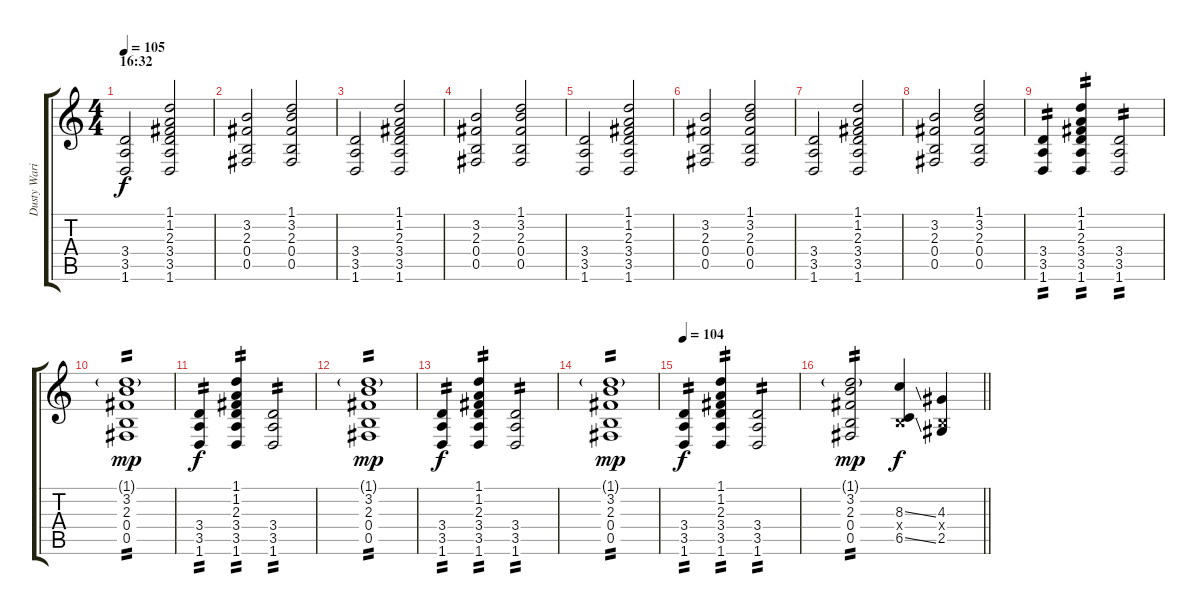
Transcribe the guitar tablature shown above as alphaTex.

\track ("Dusty Waring" "Dusty Wari") {instrument distortionguitar}
\staff {score tabs}
\tuning (Db4 Ab3 E3 B2 Gb2 Db2) {hide}
\ts (4 4)
\section ("" "16:32")
\tempo 105
\clef g2
\ks c
(3.4 3.5 1.6).2{dy f} (1.1 1.2 2.3 3.4 3.5 1.6).2 |
(3.2 2.3 0.4 0.5).2 (1.1 3.2 2.3 0.4 0.5).2 |
(3.4 3.5 1.6).2 (1.1 1.2 2.3 3.4 3.5 1.6).2 |
(3.2 2.3 0.4 0.5).2 (1.1 3.2 2.3 0.4 0.5).2 |
(3.4 3.5 1.6).2 (1.1 1.2 2.3 3.4 3.5 1.6).2 |
(3.2 2.3 0.4 0.5).2 (1.1 3.2 2.3 0.4 0.5).2 |
(3.4 3.5 1.6).2 (1.1 1.2 2.3 3.4 3.5 1.6).2 |
(3.2 2.3 0.4 0.5).2 (1.1 3.2 2.3 0.4 0.5).2 |
(3.4 3.5 1.6).4{tp 2} (1.1 1.2 2.3 3.4 3.5 1.6).4{tp 2} (3.4 3.5 1.6).2{tp 2} |
(1.1{g} 3.2 2.3 0.4 0.5).1{tp 2 dy mp} |
(3.4 3.5 1.6).4{tp 2 dy f} (1.1 1.2 2.3 3.4 3.5 1.6).4{tp 2} (3.4 3.5 1.6).2{tp 2} |
(1.1{g} 3.2 2.3 0.4 0.5).1{tp 2 dy mp} |
(3.4 3.5 1.6).4{tp 2 dy f} (1.1 1.2 2.3 3.4 3.5 1.6).4{tp 2} (3.4 3.5 1.6).2{tp 2} |
(1.1{g} 3.2 2.3 0.4 0.5).1{tp 2 dy mp} |
\tempo 104
(3.4 3.5 1.6).4{tp 2 dy f} (1.1 1.2 2.3 3.4 3.5 1.6).4{tp 2} (3.4 3.5 1.6).2{tp 2} |
\barLineRight lightlight
(1.1{g} 3.2 2.3 0.4 0.5).2{tp 2 dy mp} (8.3{ss} 0.4{x} 6.5{ss}).4{dy f} (4.3 0.4{x} 2.5).4
